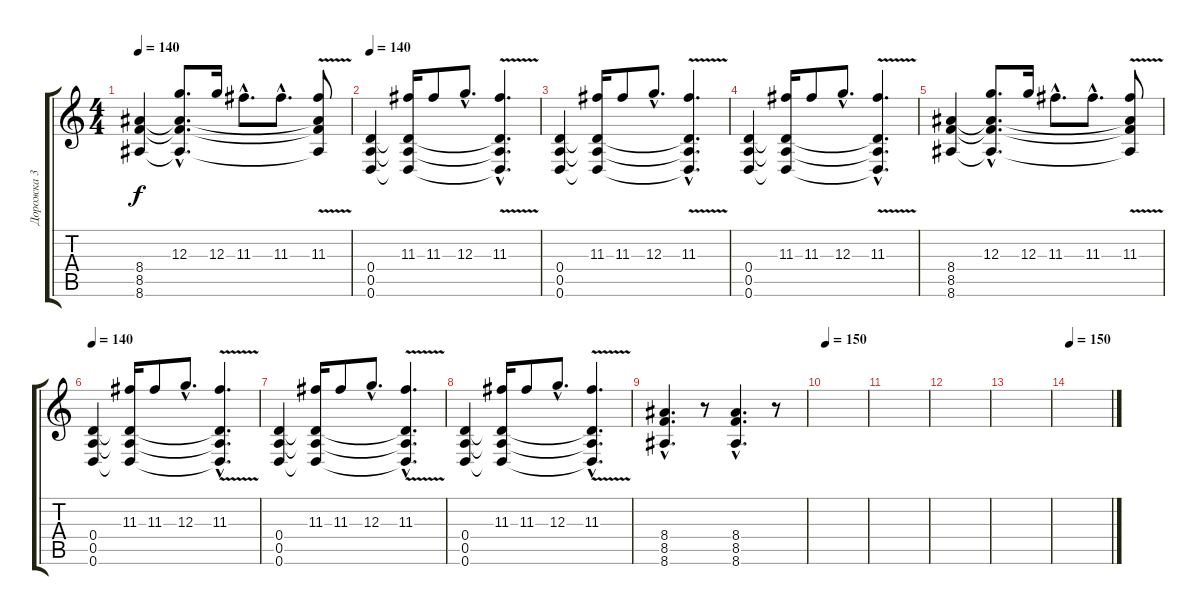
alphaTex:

\track ("Дорожка 3" "Дорожка 3") {instrument distortionguitar}
\staff {score tabs}
\tuning (E4 B3 G3 D3 A2 D2) {hide}
\ts (4 4)
\tempo 140
\clef g2
\ks c
(8.4 8.5 8.6).4{dy f} (12.3{hac} 8.4{hac t} 8.5{hac t} 8.6{hac t}).8{d} 12.3.16 11.3{hac}.8{d} 11.3{hac}.8{d} (11.3{v} 8.4{t} 8.5{t} 8.6{t}).8 |
\tempo 140
(0.4 0.5 0.6).4 (11.3 0.4{t} 0.5{t} 0.6{t}).16 11.3.8 12.3{hac}.8{d} (11.3{v hac} 0.4{hac t} 0.5{hac t} 0.6{hac t}).4{d} |
(0.4 0.5 0.6).4 (11.3 0.4{t} 0.5{t} 0.6{t}).16 11.3.8 12.3{hac}.8{d} (11.3{v hac} 0.4{hac t} 0.5{hac t} 0.6{hac t}).4{d} |
(0.4 0.5 0.6).4 (11.3 0.4{t} 0.5{t} 0.6{t}).16 11.3.8 12.3{hac}.8{d} (11.3{v hac} 0.4{hac t} 0.5{hac t} 0.6{hac t}).4{d} |
(8.4 8.5 8.6).4 (12.3{hac} 8.4{hac t} 8.5{hac t} 8.6{hac t}).8{d} 12.3.16 11.3{hac}.8{d} 11.3{hac}.8{d} (11.3{v} 8.4{t} 8.5{t} 8.6{t}).8 |
\tempo 140
(0.4 0.5 0.6).4 (11.3 0.4{t} 0.5{t} 0.6{t}).16 11.3.8 12.3{hac}.8{d} (11.3{v hac} 0.4{hac t} 0.5{hac t} 0.6{hac t}).4{d} |
(0.4 0.5 0.6).4 (11.3 0.4{t} 0.5{t} 0.6{t}).16 11.3.8 12.3{hac}.8{d} (11.3{v hac} 0.4{hac t} 0.5{hac t} 0.6{hac t}).4{d} |
(0.4 0.5 0.6).4 (11.3 0.4{t} 0.5{t} 0.6{t}).16 11.3.8 12.3{hac}.8{d} (11.3{v hac} 0.4{hac t} 0.5{hac t} 0.6{hac t}).4{d} |
(8.4{hac} 8.5{hac} 8.6{hac}).4{d} r.8 (8.4{hac} 8.5{hac} 8.6{hac}).4{d} r.8 |
\tempo 150
|
|
|
|
\tempo 150
